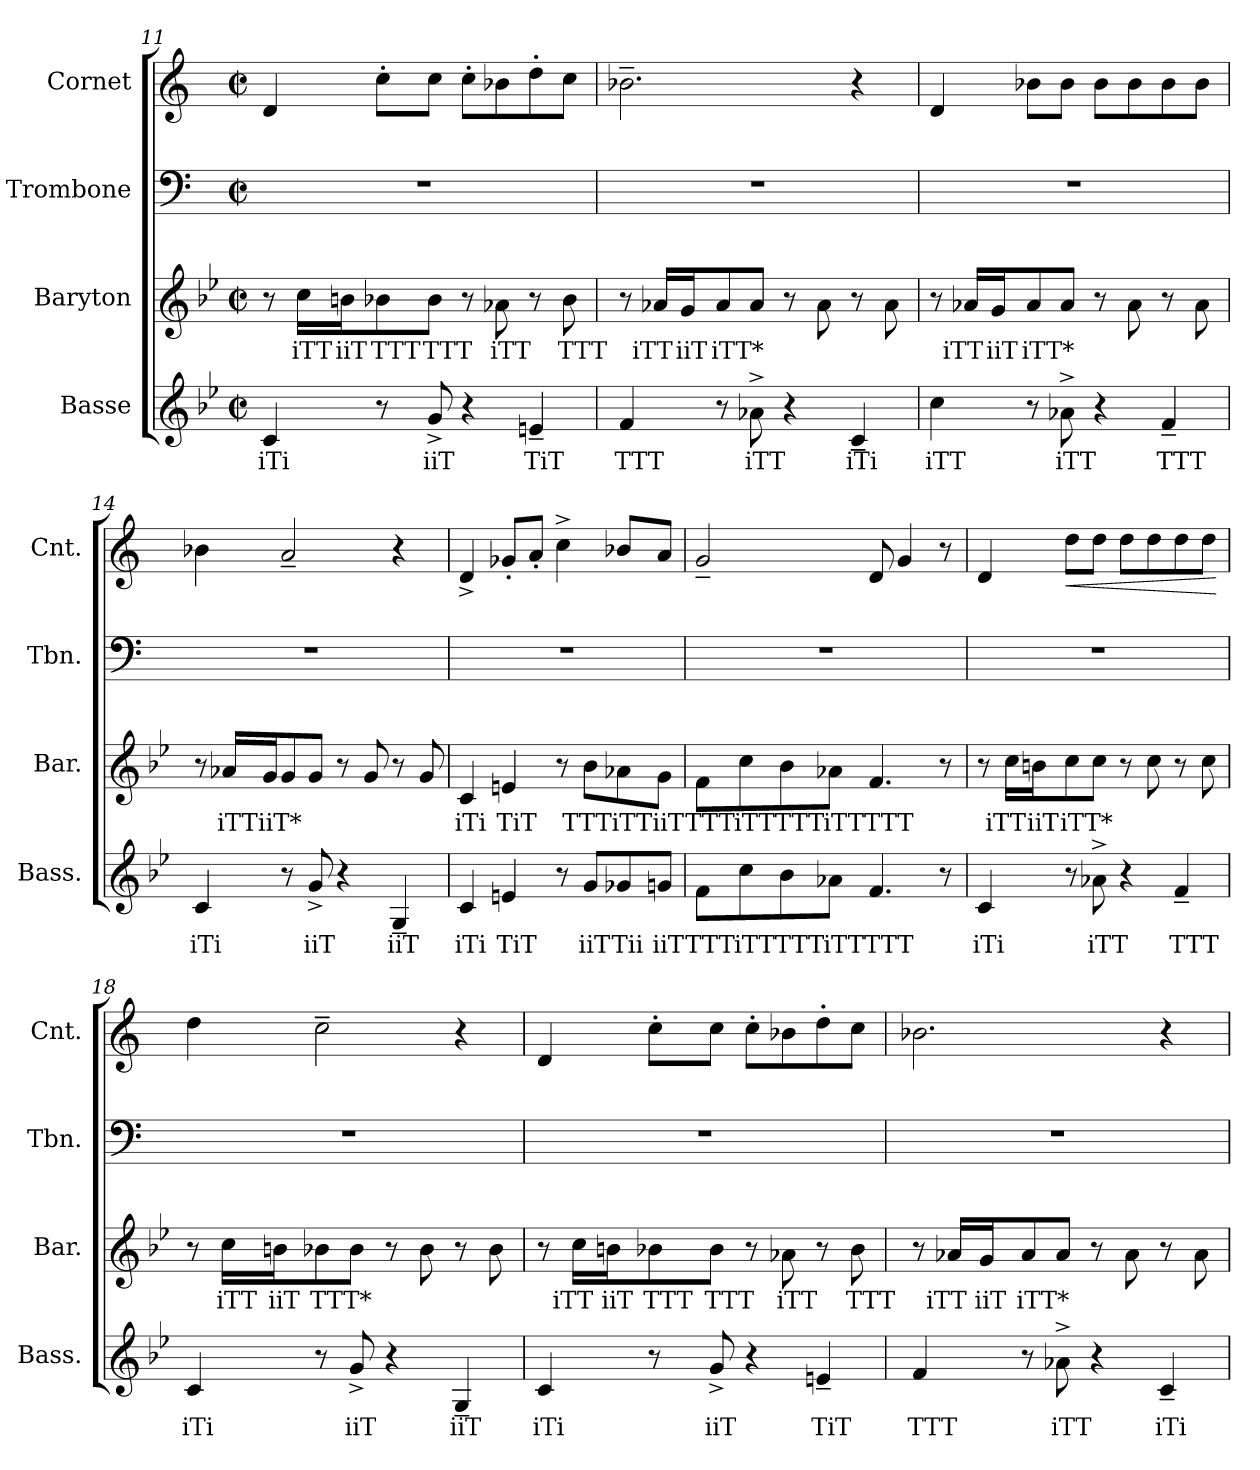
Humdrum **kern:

**kern	**text	**kern	**text	**kern	**kern	**dynam
*part4	*part4	*part3	*part3	*part2	*part1	*part1
*staff4	*staff4	*staff3	*staff3	*staff2	*staff1	*staff1
*I"Basse	*	*I"Baryton	*	*I"Trombone	*I"Cornet	*
*I'Bass.	*	*I'Bar.	*	*I'Tbn.	*I'Cnt.	*
*clefG2	*	*clefG2	*	*clefF4	*clefG2	*
*ITrd8c14	*	*ITrd8c14	*	*	*ITrd1c2	*
*k[b-e-]	*	*k[b-e-]	*	*k[]	*k[b-e-]	*
*M2/2	*	*M2/2	*	*M2/2	*M2/2	*
*met(c|)	*	*met(c|)	*	*met(c|)	*met(c|)	*
=11	=11	=11	=11	=11	=11	=11
!	!LO:LY:b	!	!	!	!	!
4C/	iTi	8r	.	1r	4c/	.
!	!	!	!LO:LY:b	!	!	!
.	.	16c\LL	iTT	.	.	.
!	!	!	!LO:LY:b	!	!	!
.	.	16Bn\J	iiT	.	.	.
!	!	!	!LO:LY:b	!	!	!
8r	.	8B-X\	TTT	.	8b-'\L	.
!	!LO:LY:b	!	!LO:LY:b	!	!	!
8G^/	iiT	8B-\J	TTT	.	8b-\J	.
4r	.	8r	.	.	8b-'\L	.
!	!	!	!LO:LY:b	!	!	!
.	.	8A-X\	iTT	.	8a-X\	.
!	!LO:LY:b	!	!	!	!	!
4En~/	TiT	8r	.	.	8cc'\	.
!	!	!	!LO:LY:b	!	!	!
.	.	8B-\	TTT	.	8b-\J	.
!!LO:LB:g=z
=12	=12	=12	=12	=12	=12	=12
!	!LO:LY:b	!	!	!	!	!
4F/	TTT	8r	.	1r	2.a-X~\	.
!	!	!	!LO:LY:b	!	!	!
.	.	16A-X/LL	iTT	.	.	.
!	!	!	!LO:LY:b	!	!	!
.	.	16G/J	iiT	.	.	.
!	!	!	!LO:LY:b	!	!	!
8r	.	8A-/	iTT*	.	.	.
!	!LO:LY:b	!	!	!	!	!
8A-X^\	iTT	8A-/J	.	.	.	.
4r	.	8r	.	.	.	.
.	.	8A-\	.	.	.	.
!	!LO:LY:b	!	!	!	!	!
4C~/	iTi	8r	.	.	4r	.
.	.	8A-\	.	.	.	.
=13	=13	=13	=13	=13	=13	=13
!	!LO:LY:b	!	!	!	!	!
4c\	iTT	8r	.	1r	4c/	.
!	!	!	!LO:LY:b	!	!	!
.	.	16A-X/LL	iTT	.	.	.
!	!	!	!LO:LY:b	!	!	!
.	.	16G/J	iiT	.	.	.
!	!	!	!LO:LY:b	!	!	!
8r	.	8A-/	iTT*	.	8a-X\L	.
!	!LO:LY:b	!	!	!	!	!
8A-X^\	iTT	8A-/J	.	.	8a-\J	.
4r	.	8r	.	.	8a-\L	.
.	.	8A-\	.	.	8a-\	.
!	!LO:LY:b	!	!	!	!	!
4F~/	TTT	8r	.	.	8a-\	.
.	.	8A-\	.	.	8a-\J	.
=14	=14	=14	=14	=14	=14	=14
!	!LO:LY:b	!	!	!	!	!
4C/	iTi	8r	.	1r	4a-X\	.
!	!	!	!LO:LY:b	!	!	!
.	.	16A-X/LL	iTT	.	.	.
!	!	!	!LO:LY:b	!	!	!
.	.	16G/J	iiT*	.	.	.
8r	.	8G/	.	.	2g~/	.
!	!LO:LY:b	!	!	!	!	!
8G^/	iiT	8G/J	.	.	.	.
4r	.	8r	.	.	.	.
.	.	8G/	.	.	.	.
!	!LO:LY:b	!	!	!	!	!
4GG~/	iiT	8r	.	.	4r	.
.	.	8G/	.	.	.	.
!!LO:LB:g=z
=15	=15	=15	=15	=15	=15	=15
!	!LO:LY:b	!	!LO:LY:b	!	!	!
4C/	iTi	4C/	iTi	1r	4c^/	.
!	!LO:LY:b	!	!LO:LY:b	!	!	!
4En/	TiT	4En/	TiT	.	8f-X'/L	.
.	.	.	.	.	8g'/J	.
8r	.	8r	.	.	4b-^\	.
!	!LO:LY:b	!	!LO:LY:b	!	!	!
8G/L	iiT	8B-\L	TTT	.	.	.
!	!LO:LY:b	!	!LO:LY:b	!	!	!
8G-X/	Tii	8A-X\	iTT	.	8a-X/L	.
!	!LO:LY:b	!	!LO:LY:b	!	!	!
8Gn/J	iiT	8G\J	iiT	.	8g/J	.
=16	=16	=16	=16	=16	=16	=16
!	!LO:LY:b	!	!LO:LY:b	!	!	!
8F\L	TTT	8F\L	TTT	1r	2f~/	.
!	!LO:LY:b	!	!LO:LY:b	!	!	!
8c\	iTT	8c\	iTT	.	.	.
!	!LO:LY:b	!	!LO:LY:b	!	!	!
8B-\	TTT	8B-\	TTT	.	.	.
!	!LO:LY:b	!	!LO:LY:b	!	!	!
8A-X\J	iTT	8A-X\J	iTT	.	.	.
!	!LO:LY:b	!	!LO:LY:b	!	!	!
4.F/	TTT	4.F/	TTT	.	8c!/	.
.	.	.	.	.	4f!/	.
8r	.	8r	.	.	8r	.
=17	=17	=17	=17	=17	=17	=17
!	!LO:LY:b	!	!	!	!	!
4C/	iTi	8r	.	1r	4c/	.
!	!	!	!LO:LY:b	!	!	!
.	.	16c\LL	iTT	.	.	.
!	!	!	!LO:LY:b	!	!	!
.	.	16Bn\J	iiT	.	.	.
!	!	!	!LO:LY:b	!	!	!LO:HP:b
8r	.	8c\	iTT*	.	8cc\L	<
!	!LO:LY:b	!	!	!	!	!
8A-X^\	iTT	8c\J	.	.	8cc\J	.
4r	.	8r	.	.	8cc\L	.
.	.	8c\	.	.	8cc\	.
!	!LO:LY:b	!	!	!	!	!
4F~/	TTT	8r	.	.	8cc\	.
.	.	8c\	.	.	8cc\J	.
.	.	.	.	.	.	[
!!LO:PB:g=z
=18	=18	=18	=18	=18	=18	=18
!	!LO:LY:b	!	!	!	!	!
4C/	iTi	8r	.	1r	4cc\	.
!	!	!	!LO:LY:b	!	!	!
.	.	16c\LL	iTT	.	.	.
!	!	!	!LO:LY:b	!	!	!
.	.	16Bn\J	iiT	.	.	.
!	!	!	!LO:LY:b	!	!	!
8r	.	8B-X\	TTT*	.	2b-~\	.
!	!LO:LY:b	!	!	!	!	!
8G^/	iiT	8B-\J	.	.	.	.
4r	.	8r	.	.	.	.
.	.	8B-\	.	.	.	.
!	!LO:LY:b	!	!	!	!	!
4GG~/	iiT	8r	.	.	4r	.
.	.	8B-\	.	.	.	.
=19	=19	=19	=19	=19	=19	=19
!	!LO:LY:b	!	!	!	!	!
4C/	iTi	8r	.	1r	4c/	.
!	!	!	!LO:LY:b	!	!	!
.	.	16c\LL	iTT	.	.	.
!	!	!	!LO:LY:b	!	!	!
.	.	16Bn\J	iiT	.	.	.
!	!	!	!LO:LY:b	!	!	!
8r	.	8B-X\	TTT	.	8b-'\L	.
!	!LO:LY:b	!	!LO:LY:b	!	!	!
8G^/	iiT	8B-\J	TTT	.	8b-\J	.
4r	.	8r	.	.	8b-'\L	.
!	!	!	!LO:LY:b	!	!	!
.	.	8A-X\	iTT	.	8a-X\	.
!	!LO:LY:b	!	!	!	!	!
4En~/	TiT	8r	.	.	8cc'\	.
!	!	!	!LO:LY:b	!	!	!
.	.	8B-\	TTT	.	8b-\J	.
=20	=20	=20	=20	=20	=20	=20
!	!LO:LY:b	!	!	!	!	!
4F/	TTT	8r	.	1r	2.a-X\	.
!	!	!	!LO:LY:b	!	!	!
.	.	16A-X/LL	iTT	.	.	.
!	!	!	!LO:LY:b	!	!	!
.	.	16G/J	iiT	.	.	.
!	!	!	!LO:LY:b	!	!	!
8r	.	8A-/	iTT*	.	.	.
!	!LO:LY:b	!	!	!	!	!
8A-X^\	iTT	8A-/J	.	.	.	.
4r	.	8r	.	.	.	.
.	.	8A-\	.	.	.	.
!	!LO:LY:b	!	!	!	!	!
4C~/	iTi	8r	.	.	4r	.
.	.	8A-\	.	.	.	.
=	=	=	=	=	=	=
*-	*-	*-	*-	*-	*-	*-
